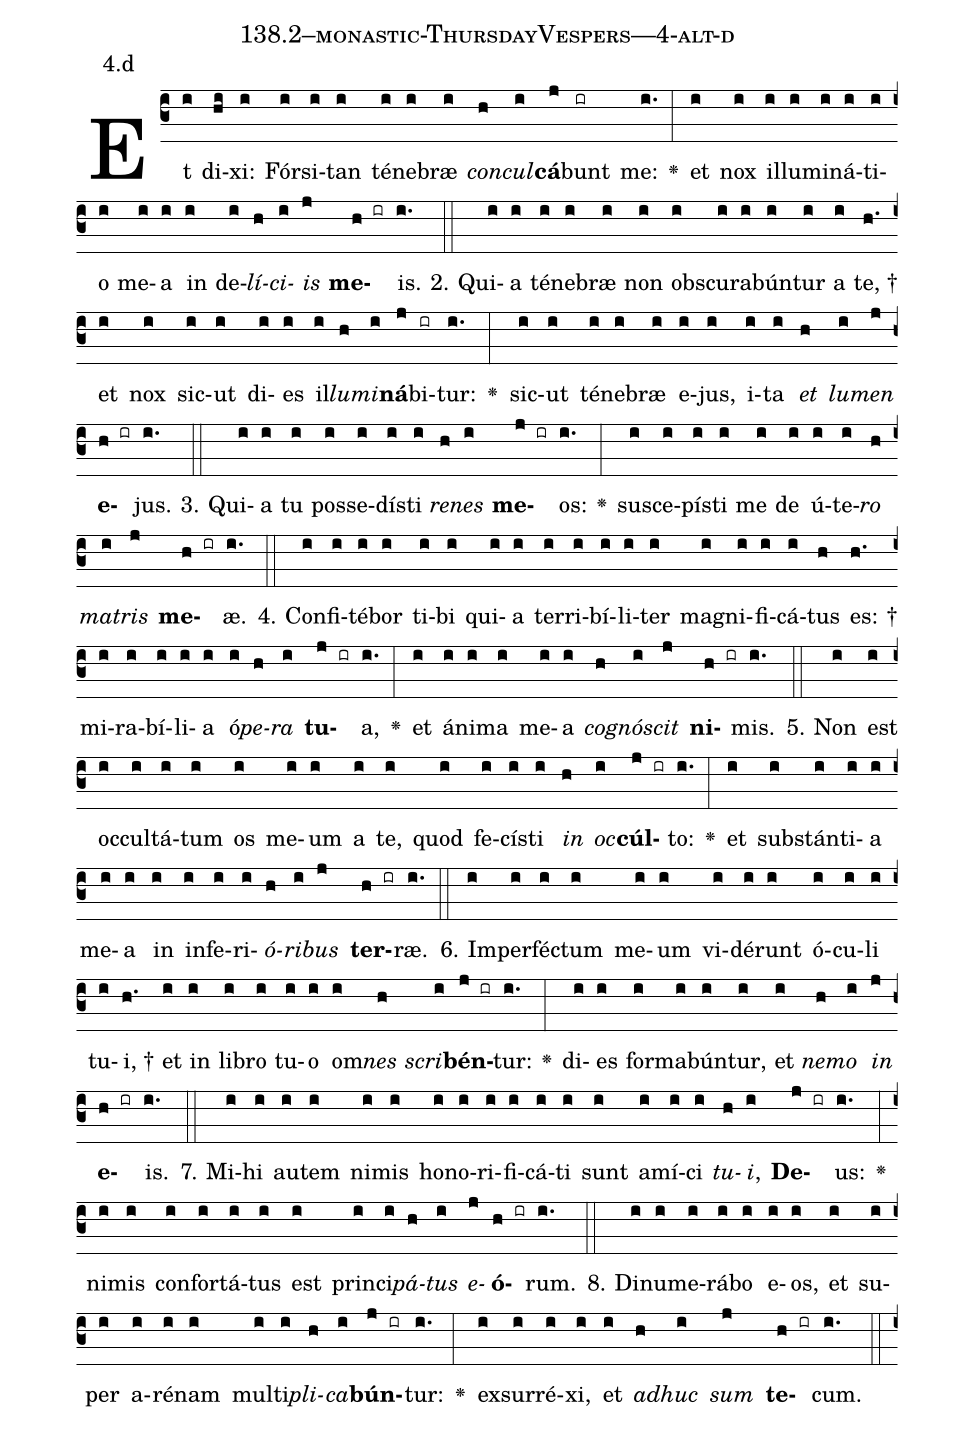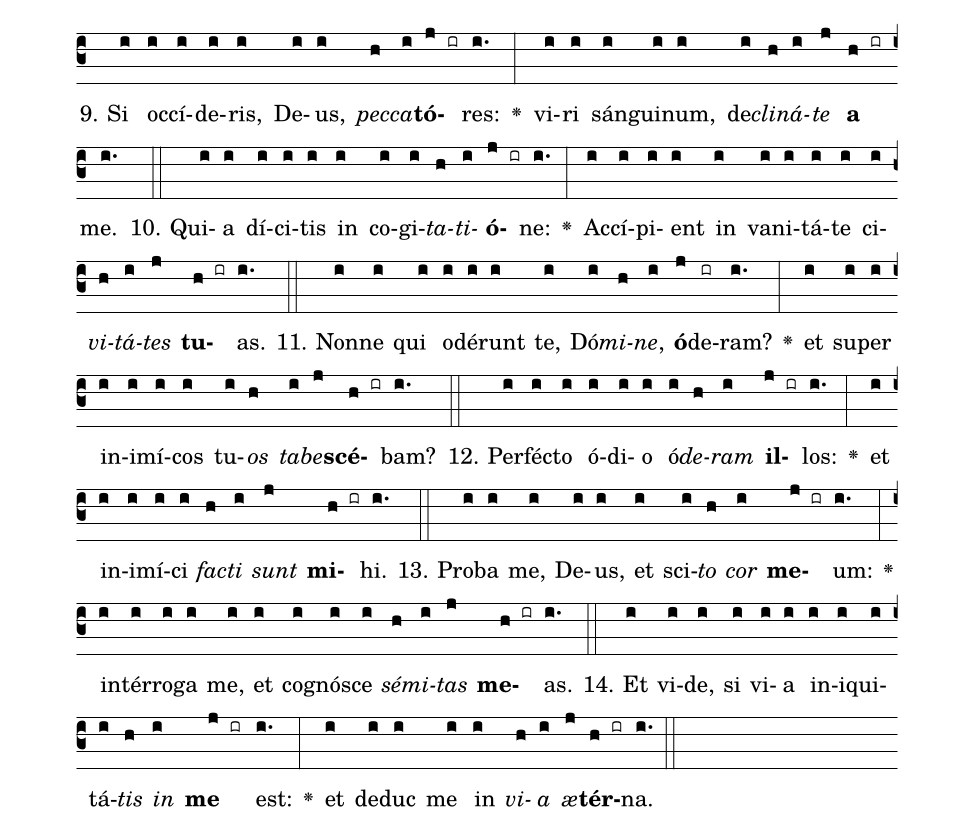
name: 138.2--monastic-ThursdayVespers---4-alt-d;
annotation: 4.d;
%%
(c3)Et(i) di(hi)xi:(i) Fór(i)si(i)tan(i) té(i)ne(i)bræ(i) <i>con</i>(h)<i>cul</i>(i)<b>cá</b>(j)bunt(ir) me:(i.) <v>\greheightstar</v>(:) et(i) nox(i) il(i)lu(i)mi(i)ná(i)ti(i)o(i) me(i)a(i) in(i) de(i)<i>lí</i>(h)<i>ci</i>(i)<i>is</i>(j) <b>me</b>(h ir)is.(i.) (::)
2. Qui(i)a(i) té(i)ne(i)bræ(i) non(i) obs(i)cu(i)ra(i)bún(i)tur(i) a(i) te, †(h.) et(i) nox(i) sic(i)ut(i) di(i)es(i) il(i)<i>lu</i>(h)<i>mi</i>(i)<b>ná</b>(j)bi(ir)tur:(i.) <v>\greheightstar</v>(:) sic(i)ut(i) té(i)ne(i)bræ(i) e(i)jus,(i) i(i)ta(i) <i>et</i>(h) <i>lu</i>(i)<i>men</i>(j) <b>e</b>(h ir)jus.(i.) (::)
3. Qui(i)a(i) tu(i) pos(i)se(i)dís(i)ti(i) <i>re</i>(h)<i>nes</i>(i) <b>me</b>(j ir)os:(i.) <v>\greheightstar</v>(:) su(i)sce(i)pís(i)ti(i) me(i) de(i) ú(i)te(i)<i>ro</i>(h) <i>ma</i>(i)<i>tris</i>(j) <b>me</b>(h ir)æ.(i.) (::)
4. Con(i)fi(i)té(i)bor(i) ti(i)bi(i) qui(i)a(i) ter(i)ri(i)bí(i)li(i)ter(i) ma(i)gni(i)fi(i)cá(i)tus(h) es: †(h.) mi(i)ra(i)bí(i)li(i)a(i) ó(i)<i>pe</i>(h)<i>ra</i>(i) <b>tu</b>(j ir)a,(i.) <v>\greheightstar</v>(:) et(i) á(i)ni(i)ma(i) me(i)a(i) <i>co</i>(h)<i>gnó</i>(i)<i>scit</i>(j) <b>ni</b>(h ir)mis.(i.) (::)
5. Non(i) est(i) oc(i)cul(i)tá(i)tum(i) os(i) me(i)um(i) a(i) te,(i) quod(i) fe(i)cís(i)ti(i) <i>in</i>(h) <i>oc</i>(i)<b>cúl</b>(j ir)to:(i.) <v>\greheightstar</v>(:) et(i) sub(i)stán(i)ti(i)a(i) me(i)a(i) in(i) in(i)fe(i)ri(i)<i>ó</i>(h)<i>ri</i>(i)<i>bus</i>(j) <b>ter</b>(h ir)ræ.(i.) (::)
6. Im(i)per(i)féc(i)tum(i) me(i)um(i) vi(i)dé(i)runt(i) ó(i)cu(i)li(i) tu(i)i, †(h.) et(i) in(i) li(i)bro(i) tu(i)o(i) om(i)<i>nes</i>(h) <i>scri</i>(i)<b>bén</b>(j ir)tur:(i.) <v>\greheightstar</v>(:) di(i)es(i) for(i)ma(i)bún(i)tur,(i) et(i) <i>ne</i>(h)<i>mo</i>(i) <i>in</i>(j) <b>e</b>(h ir)is.(i.) (::)
7. Mi(i)hi(i) au(i)tem(i) ni(i)mis(i) ho(i)no(i)ri(i)fi(i)cá(i)ti(i) sunt(i) a(i)mí(i)ci(i) <i>tu</i>(h)<i>i</i>,(i) <b>De</b>(j ir)us:(i.) <v>\greheightstar</v>(:) ni(i)mis(i) con(i)for(i)tá(i)tus(i) est(i) prin(i)ci(i)<i>pá</i>(h)<i>tus</i>(i) <i>e</i>(j)<b>ó</b>(h ir)rum.(i.) (::)
8. Di(i)nu(i)me(i)rá(i)bo(i) e(i)os,(i) et(i) su(i)per(i) a(i)ré(i)nam(i) mul(i)ti(i)<i>pli</i>(h)<i>ca</i>(i)<b>bún</b>(j ir)tur:(i.) <v>\greheightstar</v>(:) ex(i)sur(i)ré(i)xi,(i) et(i) <i>ad</i>(h)<i>huc</i>(i) <i>sum</i>(j) <b>te</b>(h ir)cum.(i.) (::)
9. Si(i) oc(i)cí(i)de(i)ris,(i) De(i)us,(i) <i>pec</i>(h)<i>ca</i>(i)<b>tó</b>(j ir)res:(i.) <v>\greheightstar</v>(:) vi(i)ri(i) sán(i)gui(i)num,(i) de(i)<i>cli</i>(h)<i>ná</i>(i)<i>te</i>(j) <b>a</b>(h ir) me.(i.) (::)
10. Qui(i)a(i) dí(i)ci(i)tis(i) in(i) co(i)gi(i)<i>ta</i>(h)<i>ti</i>(i)<b>ó</b>(j ir)ne:(i.) <v>\greheightstar</v>(:) Ac(i)cí(i)pi(i)ent(i) in(i) va(i)ni(i)tá(i)te(i) ci(i)<i>vi</i>(h)<i>tá</i>(i)<i>tes</i>(j) <b>tu</b>(h ir)as.(i.) (::)
11. Non(i)ne(i) qui(i) o(i)dé(i)runt(i) te,(i) Dó(i)<i>mi</i>(h)<i>ne</i>,(i) <b>ó</b>(j)de(ir)ram?(i.) <v>\greheightstar</v>(:) et(i) su(i)per(i) in(i)i(i)mí(i)cos(i) tu(i)<i>os</i>(h) <i>ta</i>(i)<i>be</i>(j)<b>scé</b>(h ir)bam?(i.) (::)
12. Per(i)féc(i)to(i) ó(i)di(i)o(i) ó(i)<i>de</i>(h)<i>ram</i>(i) <b>il</b>(j ir)los:(i.) <v>\greheightstar</v>(:) et(i) in(i)i(i)mí(i)ci(i) <i>fac</i>(h)<i>ti</i>(i) <i>sunt</i>(j) <b>mi</b>(h ir)hi.(i.) (::)
13. Pro(i)ba(i) me,(i) De(i)us,(i) et(i) sci(i)<i>to</i>(h) <i>cor</i>(i) <b>me</b>(j ir)um:(i.) <v>\greheightstar</v>(:) in(i)tér(i)ro(i)ga(i) me,(i) et(i) co(i)gnó(i)sce(i) <i>sé</i>(h)<i>mi</i>(i)<i>tas</i>(j) <b>me</b>(h ir)as.(i.) (::)
14. Et(i) vi(i)de,(i) si(i) vi(i)a(i) in(i)i(i)qui(i)tá(i)<i>tis</i>(h) <i>in</i>(i) <b>me</b>(j ir) est:(i.) <v>\greheightstar</v>(:) et(i) de(i)duc(i) me(i) in(i) <i>vi</i>(h)<i>a</i>(i) <i>æ</i>(j)<b>tér</b>(h ir)na.(i.) (::)
